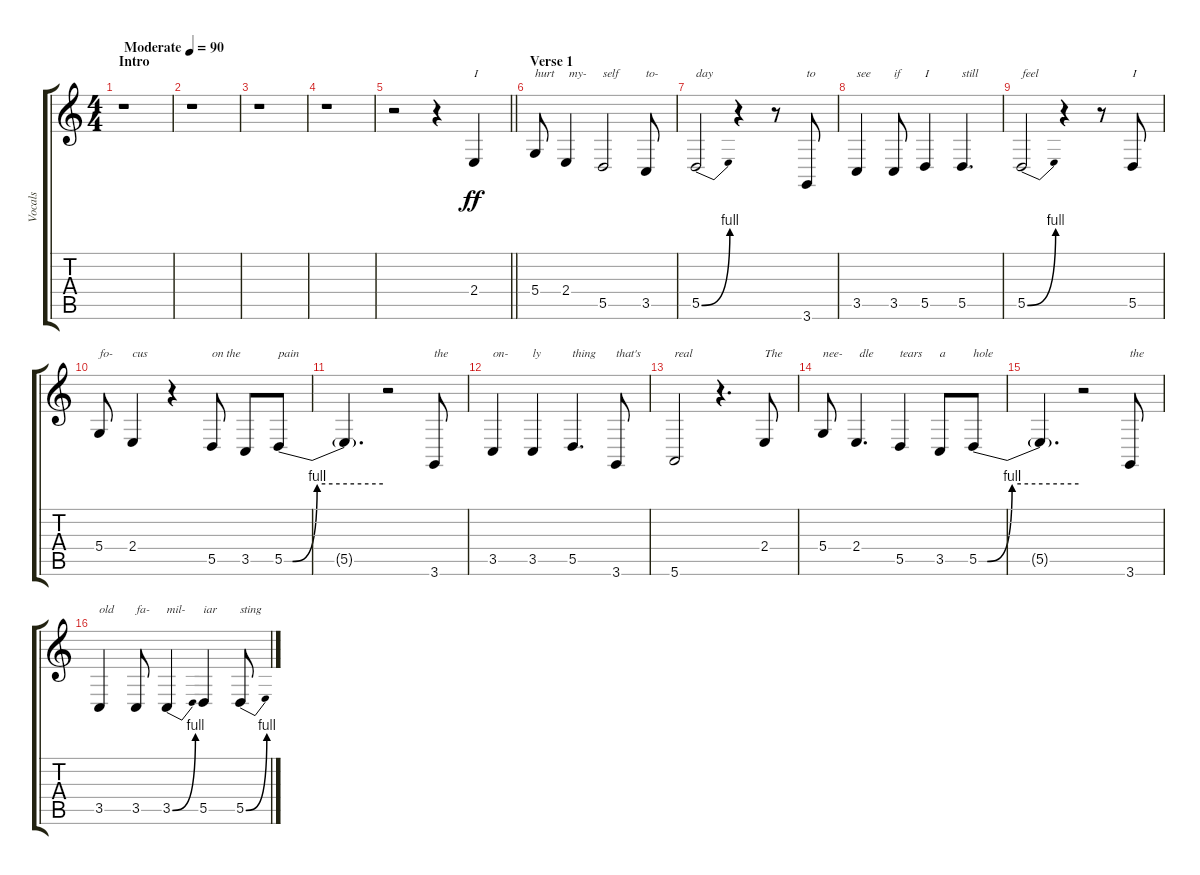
\track ("Vocals" "Vocals") {instrument clarinet}
\staff {score tabs}
\tuning (E4 B3 G3 D3 A2 E2) {hide}
\ts (4 4)
\section ("" "Intro")
\tempo (90 "Moderate")
\clef g2
\ks c
r.1{dy ff instrument clarinet} |
r.1 |
r.1 |
r.1 |
\barLineRight lightlight
r.2 r.4 2.4.4{txt "I"} |
\section ("" "Verse 1")
5.4.8{txt "hurt"} 2.4.4{txt " my-"} 5.5.2{txt "self"} 3.5.8{txt "to-"} |
5.5{be (bend 0 0 60 4)}.2{txt "day"} r.4 r.8 3.6.8{txt "to"} |
3.5.4{txt "see"} 3.5.8{txt "if"} 5.5.4{txt "I"} 5.5.4{d txt "still"} |
5.5{be (bend 0 0 60 4)}.2{txt "feel"} r.4 r.8 5.5.8{txt "I"} |
5.4.8{txt "fo-"} 2.4.4{txt "cus"} r.4 5.5.8{txt "on the"} 3.5.8 5.5{be (custom 0 0 5 0 20 4 60 4)}.8{txt "pain"} |
5.5{t}.4{d} r.2 3.6.8{txt "the"} |
3.5.4{txt "on-"} 3.5.4{txt "ly"} 5.5.4{d txt "thing"} 3.6.8{txt "that's"} |
5.6.2{txt "real"} r.4{d} 2.4.8{txt "The"} |
5.4.8{txt "nee-"} 2.4.4{d txt " dle"} 5.5.4{txt "tears"} 3.5.8{txt "a"} 5.5{be (custom 0 0 5 0 20 4 60 4)}.8{txt "hole"} |
5.5{t}.4{d} r.2 3.6.8{txt "the"} |
3.5.4{txt "old"} 3.5.8{txt "fa-"} 3.5{be (bend 0 0 60 4)}.4{txt "mil-"} 5.5.4{txt "iar"} 5.5{be (bend 0 0 60 4)}.8{txt "sting"}
